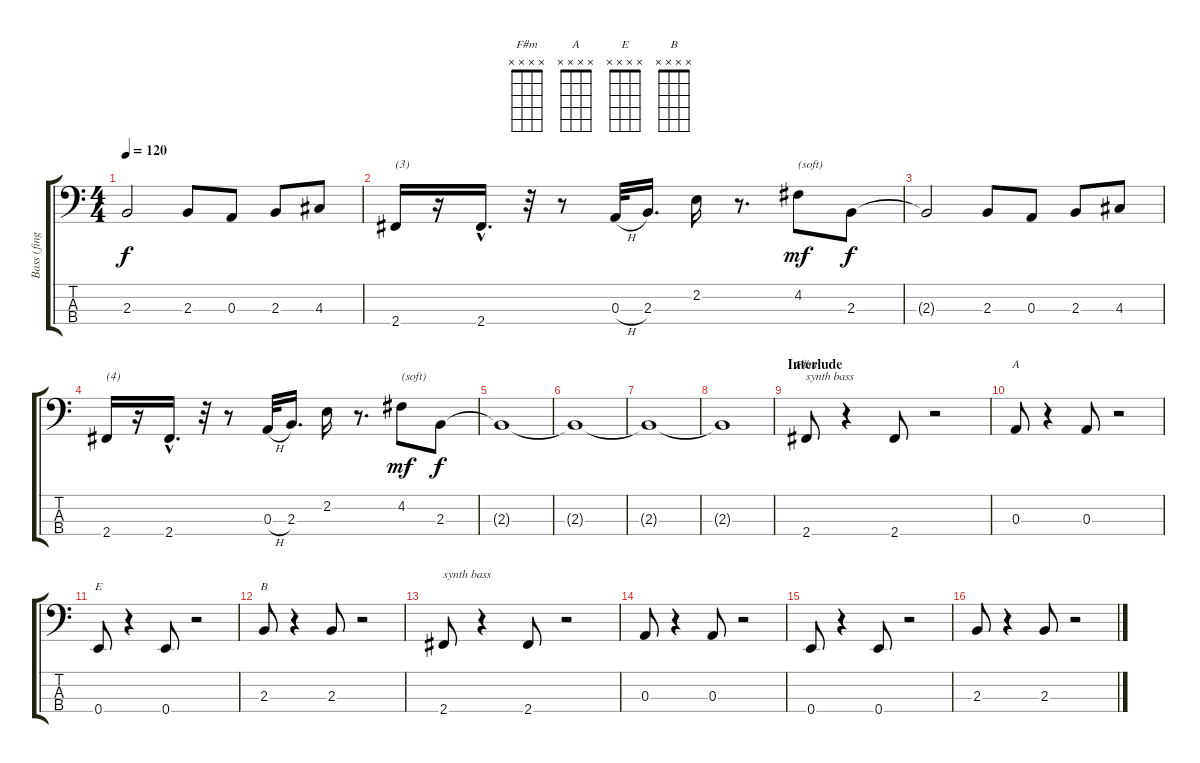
\track ("Bass (finger and synth)" "Bass (fing") {instrument electricbassfinger}
\staff {score tabs}
\tuning (G2 D2 A1 E1) {hide}
\chord ("F#m" x x x x)
\chord ("A" x x x x)
\chord ("E" x x x x)
\chord ("B" x x x x)
\ts (4 4)
\tempo 120
\clef f4
\ks c
2.3{t}.2{dy f} 2.3.8 0.3.8 2.3.8 4.3.8 |
2.4.16{txt "(3)"} r.16 2.4{hac}.16{d} r.32 r.8 0.3{h}.32 2.3.16{d} 2.2.16 r.8{d} 4.2.8{txt "(soft)" dy mf} 2.3.8{dy f} |
2.3{t}.2 2.3.8 0.3.8 2.3.8 4.3.8 |
2.4.16{txt "(4)"} r.16 2.4{hac}.16{d} r.32 r.8 0.3{h}.32 2.3.16{d} 2.2.16 r.8{d} 4.2.8{txt "(soft)" dy mf} 2.3.8{dy f} |
2.3{t}.1 |
2.3{t}.1 |
2.3{t}.1 |
2.3{t}.1 |
\section ("" "Interlude")
2.4.8{ch "F#m" txt "synth bass" instrument synthbass1} r.4 2.4.8 r.2 |
0.3.8{ch "A"} r.4 0.3.8 r.2 |
0.4.8{ch "E"} r.4 0.4.8 r.2 |
2.3.8{ch "B"} r.4 2.3.8 r.2 |
2.4.8{txt "synth bass" instrument synthbass1} r.4 2.4.8 r.2 |
0.3.8 r.4 0.3.8 r.2 |
0.4.8 r.4 0.4.8 r.2 |
2.3.8 r.4 2.3.8 r.2
